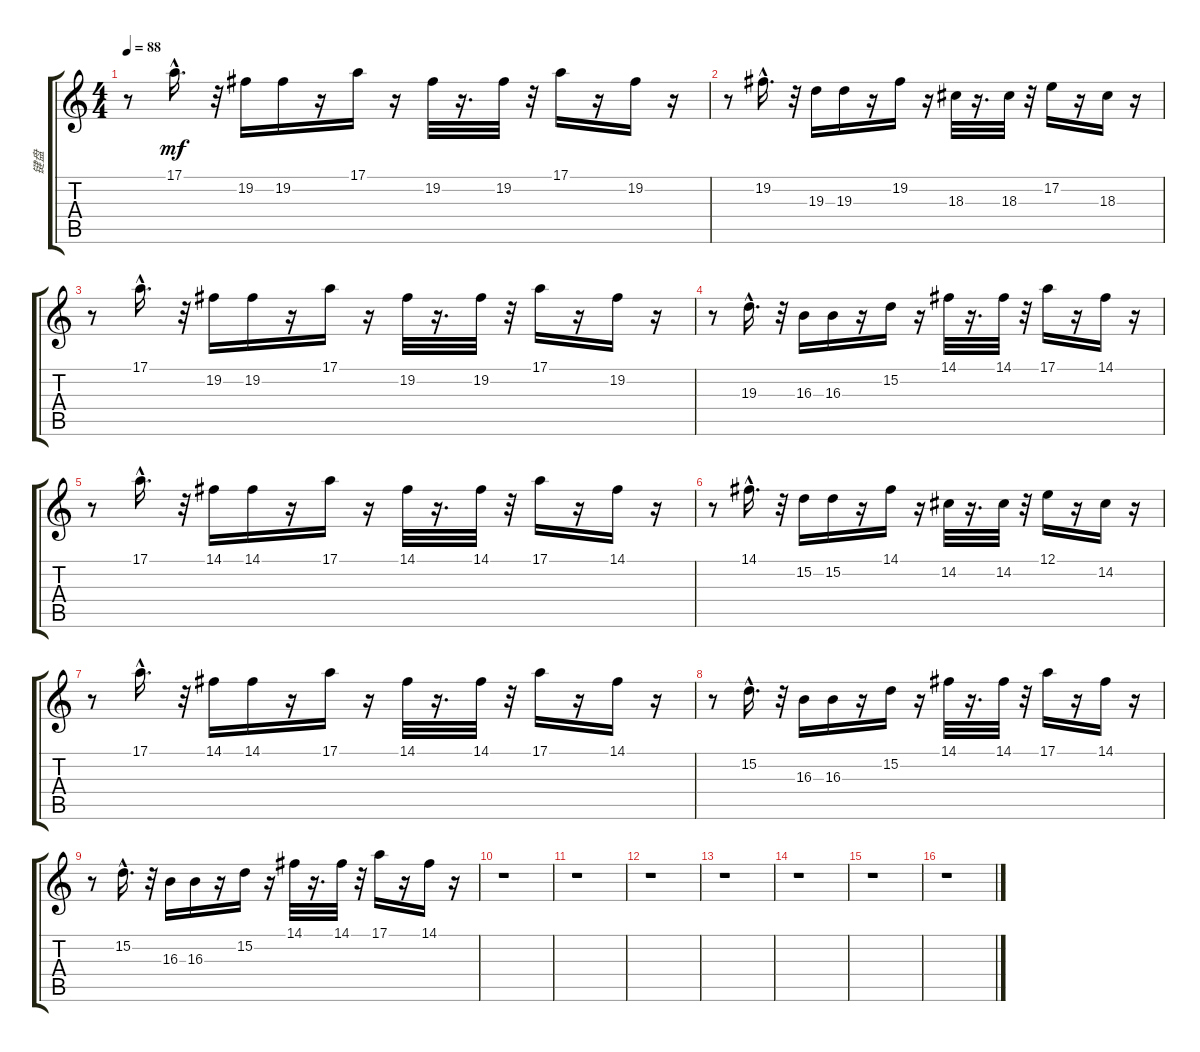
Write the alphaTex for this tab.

\track ("键盘" "键盘") {instrument acousticgrandpiano}
\staff {score tabs}
\tuning (E4 B3 G3 D3 A2 E2) {hide}
\ts (4 4)
\tempo 88
\clef g2
\ks c
r.8{dy mf} 17.1{hac}.16{d} r.32 19.2.16 19.2.16 r.16 17.1.16 r.16 19.2.32 r.16{d} 19.2.32 r.32 17.1.16 r.16 19.2.16 r.16 |
r.8 19.2{hac}.16{d} r.32 19.3.16 19.3.16 r.16 19.2.16 r.16 18.3.32 r.16{d} 18.3.32 r.32 17.2.16 r.16 18.3.16 r.16 |
r.8 17.1{hac}.16{d} r.32 19.2.16 19.2.16 r.16 17.1.16 r.16 19.2.32 r.16{d} 19.2.32 r.32 17.1.16 r.16 19.2.16 r.16 |
r.8 19.3{hac}.16{d} r.32 16.3.16 16.3.16 r.16 15.2.16 r.16 14.1.32 r.16{d} 14.1.32 r.32 17.1.16 r.16 14.1.16 r.16 |
r.8 17.1{hac}.16{d} r.32 14.1.16 14.1.16 r.16 17.1.16 r.16 14.1.32 r.16{d} 14.1.32 r.32 17.1.16 r.16 14.1.16 r.16 |
r.8 14.1{hac}.16{d} r.32 15.2.16 15.2.16 r.16 14.1.16 r.16 14.2.32 r.16{d} 14.2.32 r.32 12.1.16 r.16 14.2.16 r.16 |
r.8 17.1{hac}.16{d} r.32 14.1.16 14.1.16 r.16 17.1.16 r.16 14.1.32 r.16{d} 14.1.32 r.32 17.1.16 r.16 14.1.16 r.16 |
r.8 15.2{hac}.16{d} r.32 16.3.16 16.3.16 r.16 15.2.16 r.16 14.1.32 r.16{d} 14.1.32 r.32 17.1.16 r.16 14.1.16 r.16 |
r.8 15.2{hac}.16{d} r.32 16.3.16 16.3.16 r.16 15.2.16 r.16 14.1.32 r.16{d} 14.1.32 r.32 17.1.16 r.16 14.1.16 r.16 |
r.1 |
r.1 |
r.1 |
r.1 |
r.1 |
r.1 |
r.1
